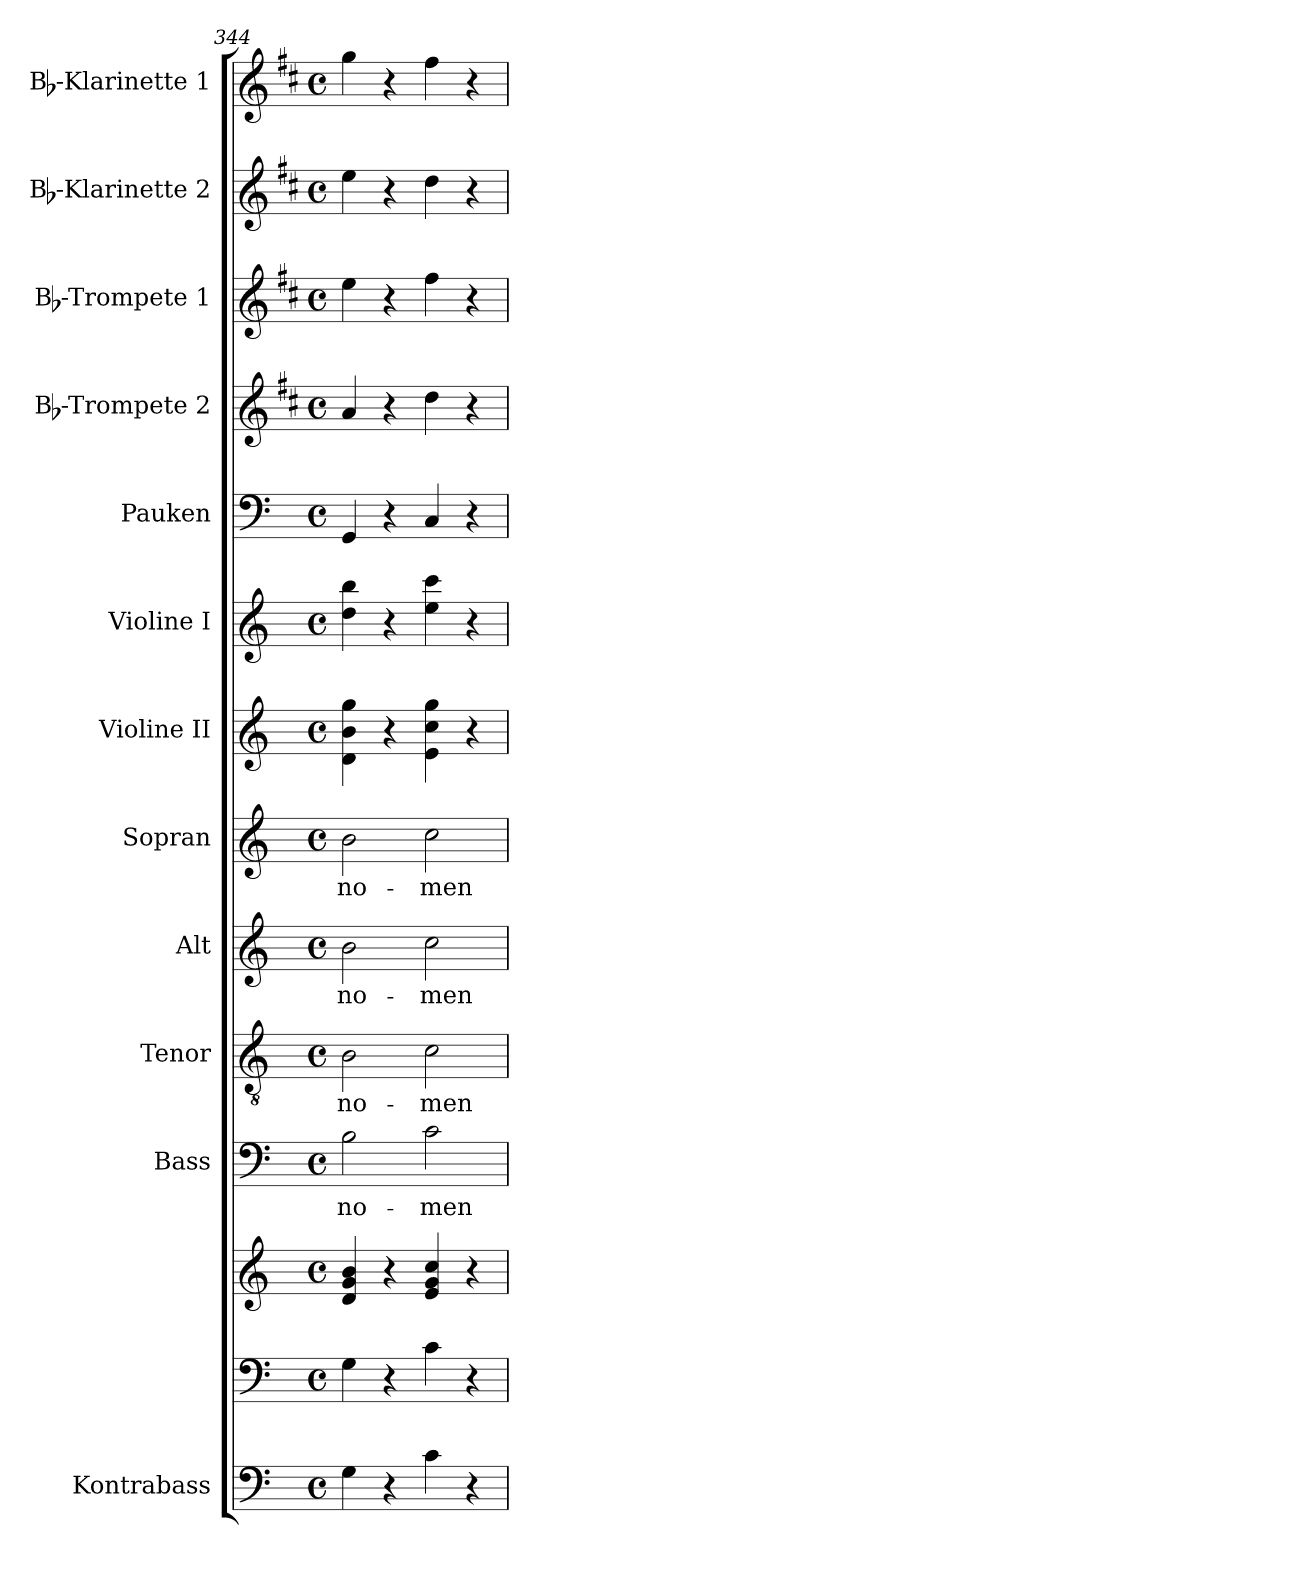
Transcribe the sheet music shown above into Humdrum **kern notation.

**kern	**kern	**kern	**kern	**text	**kern	**text	**kern	**text	**kern	**text	**kern	**kern	**kern	**kern	**kern	**kern	**kern
*part13	*part12	*part12	*part11	*part11	*part10	*part10	*part9	*part9	*part8	*part8	*part7	*part6	*part5	*part4	*part3	*part2	*part1
*staff14	*staff13	*staff12	*staff11	*staff11	*staff10	*staff10	*staff9	*staff9	*staff8	*staff8	*staff7	*staff6	*staff5	*staff4	*staff3	*staff2	*staff1
*I"Kontrabass	*	*	*I"Bass	*	*I"Tenor	*	*I"Alt	*	*I"Sopran	*	*I"Violine II	*I"Violine I	*I"Pauken	*I"Bb-Trompete 2	*I"Bb-Trompete 1	*I"Bb-Klarinette 2	*I"Bb-Klarinette 1
*I'Kb.	*	*	*I'B.	*	*I'T.	*	*I'A.	*	*I'S.	*	*I'Vl. II	*I'Vl. I	*I'Pk.	*I'Bb Trp. 2	*I'Bb Trp. 1	*I'Bb Kl. 2	*I'Bb Kl. 1
*clefF4	*clefF4	*clefG2	*clefF4	*	*clefGv2	*	*clefG2	*	*clefG2	*	*clefG2	*clefG2	*clefF4	*clefG2	*clefG2	*clefG2	*clefG2
*ITrd7c12	*	*	*	*	*	*	*	*	*	*	*	*	*	*ITrd1c2	*ITrd1c2	*ITrd1c2	*ITrd1c2
*k[]	*k[]	*k[]	*k[]	*	*k[]	*	*k[]	*	*k[]	*	*k[]	*k[]	*k[]	*k[]	*k[]	*k[]	*k[]
*C:	*C:	*C:	*C:	*	*C:	*	*C:	*	*C:	*	*C:	*C:	*C:	*C:	*C:	*C:	*C:
*M4/4	*M4/4	*M4/4	*M4/4	*	*M4/4	*	*M4/4	*	*M4/4	*	*M4/4	*M4/4	*M4/4	*M4/4	*M4/4	*M4/4	*M4/4
*met(c)	*met(c)	*met(c)	*met(c)	*	*met(c)	*	*met(c)	*	*met(c)	*	*met(c)	*met(c)	*met(c)	*met(c)	*met(c)	*met(c)	*met(c)
=344	=344	=344	=344	=344	=344	=344	=344	=344	=344	=344	=344	=344	=344	=344	=344	=344	=344
!	!	!	!	!LO:LY:b	!	!LO:LY:b	!	!LO:LY:b	!	!LO:LY:b	!	!	!	!	!	!	!
4GG\	4G\	4d/ 4g/ 4b/	2B\	no-	2B\	no-	2b\	no-	2b\	no-	4d\ 4b\ 4gg\	4dd\ 4bb\	4GG/	4g/	4dd\	4dd\	4ff\
4r	4r	4r	.	.	.	.	.	.	.	.	4r	4r	4r	4r	4r	4r	4r
!	!	!	!	!LO:LY:b	!	!LO:LY:b	!	!LO:LY:b	!	!LO:LY:b	!	!	!	!	!	!	!
4C\	4c\	4e/ 4g/ 4cc/	2c\	-men	2c\	-men	2cc\	-men	2cc\	-men	4e\ 4cc\ 4gg\	4ee\ 4ccc\	4C/	4cc\	4ee\	4cc\	4ee\
4r	4r	4r	.	.	.	.	.	.	.	.	4r	4r	4r	4r	4r	4r	4r
=	=	=	=	=	=	=	=	=	=	=	=	=	=	=	=	=	=
*-	*-	*-	*-	*-	*-	*-	*-	*-	*-	*-	*-	*-	*-	*-	*-	*-	*-
